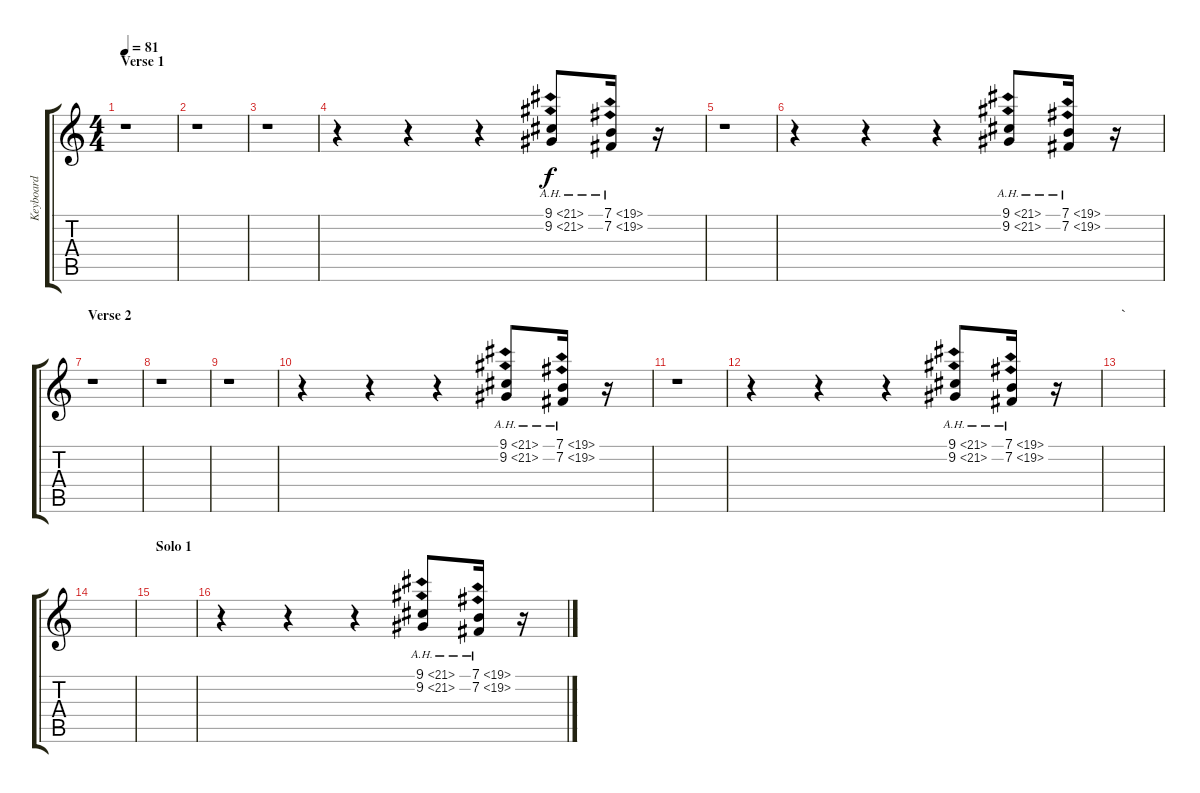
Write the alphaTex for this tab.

\track ("Keyboard" "Keyboard") {instrument rockorgan}
\staff {score tabs}
\tuning (E4 B3 G3 D3 A2 E2) {hide}
\ts (4 4)
\section ("" "Verse 1")
\tempo 81
\clef g2
\ks c
r.1{dy f} |
r.1 |
r.1 |
r.4 r.4 r.4 (9.1{ah 12} 9.2{ah 12}).8 (7.1{ah 12} 7.2{ah 12}).16 r.16 |
r.1 |
r.4 r.4 r.4 (9.1{ah 12} 9.2{ah 12}).8 (7.1{ah 12} 7.2{ah 12}).16 r.16 |
\section ("" "Verse 2")
r.1 |
r.1 |
r.1 |
r.4 r.4 r.4 (9.1{ah 12} 9.2{ah 12}).8 (7.1{ah 12} 7.2{ah 12}).16 r.16 |
r.1 |
r.4 r.4 r.4 (9.1{ah 12} 9.2{ah 12}).8 (7.1{ah 12} 7.2{ah 12}).16 r.16 |
\section ("" "`")
|
|
\section ("" "Solo 1")
|
r.4 r.4 r.4 (9.1{ah 12} 9.2{ah 12}).8 (7.1{ah 12} 7.2{ah 12}).16 r.16
